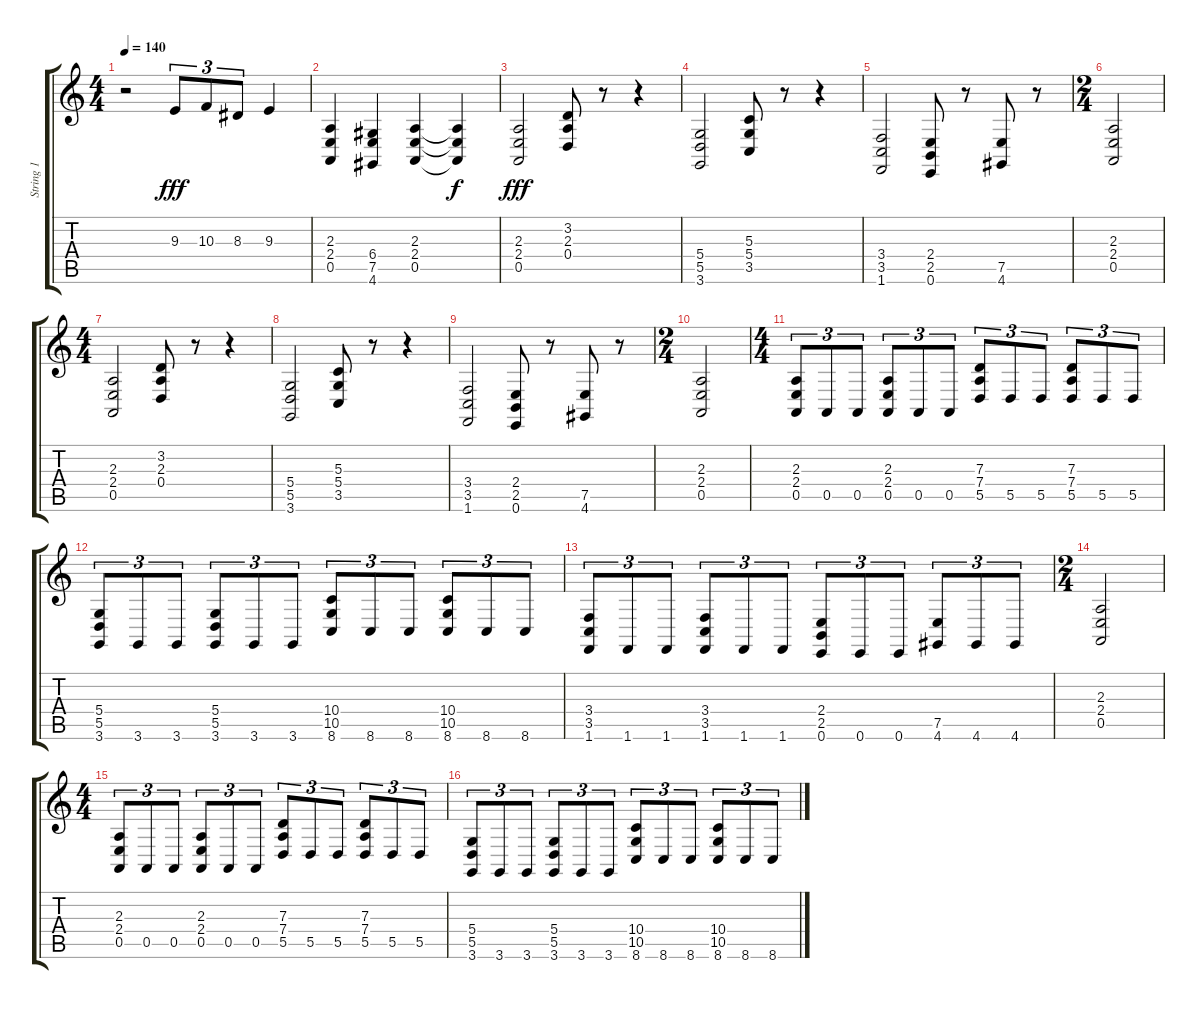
\track ("String 1" "String 1") {instrument viola}
\staff {score tabs}
\tuning (E4 B3 G3 D3 A2 E2) {hide}
\ts (4 4)
\tempo 140
\clef g2
\ks c
r.2{dy fff instrument viola} 9.3.8{tu (3 2)} 10.3.8{tu (3 2)} 8.3.8{tu (3 2)} 9.3.4 |
(2.3 2.4 0.5).4 (6.4 7.5 4.6).4 (2.3 2.4 0.5).4 (2.3{t} 2.4{t} 0.5{t}).4{dy f} |
(2.3 2.4 0.5).2{dy fff} (3.2 2.3 0.4).8 r.8 r.4 |
(5.4 5.5 3.6).2 (5.3 5.4 3.5).8 r.8 r.4 |
(3.4 3.5 1.6).2 (2.4 2.5 0.6).8 r.8 (7.5 4.6).8 r.8 |
\ts (2 4)
(2.3 2.4 0.5).2 |
\ts (4 4)
(2.3 2.4 0.5).2 (3.2 2.3 0.4).8 r.8 r.4 |
(5.4 5.5 3.6).2 (5.3 5.4 3.5).8 r.8 r.4 |
(3.4 3.5 1.6).2 (2.4 2.5 0.6).8 r.8 (7.5 4.6).8 r.8 |
\ts (2 4)
(2.3 2.4 0.5).2 |
\ts (4 4)
(2.3 2.4 0.5).8{tu (3 2)} 0.5.8{tu (3 2)} 0.5.8{tu (3 2)} (2.3 2.4 0.5).8{tu (3 2)} 0.5.8{tu (3 2)} 0.5.8{tu (3 2)} (7.3 7.4 5.5).8{tu (3 2)} 5.5.8{tu (3 2)} 5.5.8{tu (3 2)} (7.3 7.4 5.5).8{tu (3 2)} 5.5.8{tu (3 2)} 5.5.8{tu (3 2)} |
(5.4 5.5 3.6).8{tu (3 2)} 3.6.8{tu (3 2)} 3.6.8{tu (3 2)} (5.4 5.5 3.6).8{tu (3 2)} 3.6.8{tu (3 2)} 3.6.8{tu (3 2)} (10.4 10.5 8.6).8{tu (3 2)} 8.6.8{tu (3 2)} 8.6.8{tu (3 2)} (10.4 10.5 8.6).8{tu (3 2)} 8.6.8{tu (3 2)} 8.6.8{tu (3 2)} |
(3.4 3.5 1.6).8{tu (3 2)} 1.6.8{tu (3 2)} 1.6.8{tu (3 2)} (3.4 3.5 1.6).8{tu (3 2)} 1.6.8{tu (3 2)} 1.6.8{tu (3 2)} (2.4 2.5 0.6).8{tu (3 2)} 0.6.8{tu (3 2)} 0.6.8{tu (3 2)} (7.5 4.6).8{tu (3 2)} 4.6.8{tu (3 2)} 4.6.8{tu (3 2)} |
\ts (2 4)
(2.3 2.4 0.5).2 |
\ts (4 4)
(2.3 2.4 0.5).8{tu (3 2)} 0.5.8{tu (3 2)} 0.5.8{tu (3 2)} (2.3 2.4 0.5).8{tu (3 2)} 0.5.8{tu (3 2)} 0.5.8{tu (3 2)} (7.3 7.4 5.5).8{tu (3 2)} 5.5.8{tu (3 2)} 5.5.8{tu (3 2)} (7.3 7.4 5.5).8{tu (3 2)} 5.5.8{tu (3 2)} 5.5.8{tu (3 2)} |
(5.4 5.5 3.6).8{tu (3 2)} 3.6.8{tu (3 2)} 3.6.8{tu (3 2)} (5.4 5.5 3.6).8{tu (3 2)} 3.6.8{tu (3 2)} 3.6.8{tu (3 2)} (10.4 10.5 8.6).8{tu (3 2)} 8.6.8{tu (3 2)} 8.6.8{tu (3 2)} (10.4 10.5 8.6).8{tu (3 2)} 8.6.8{tu (3 2)} 8.6.8{tu (3 2)}
